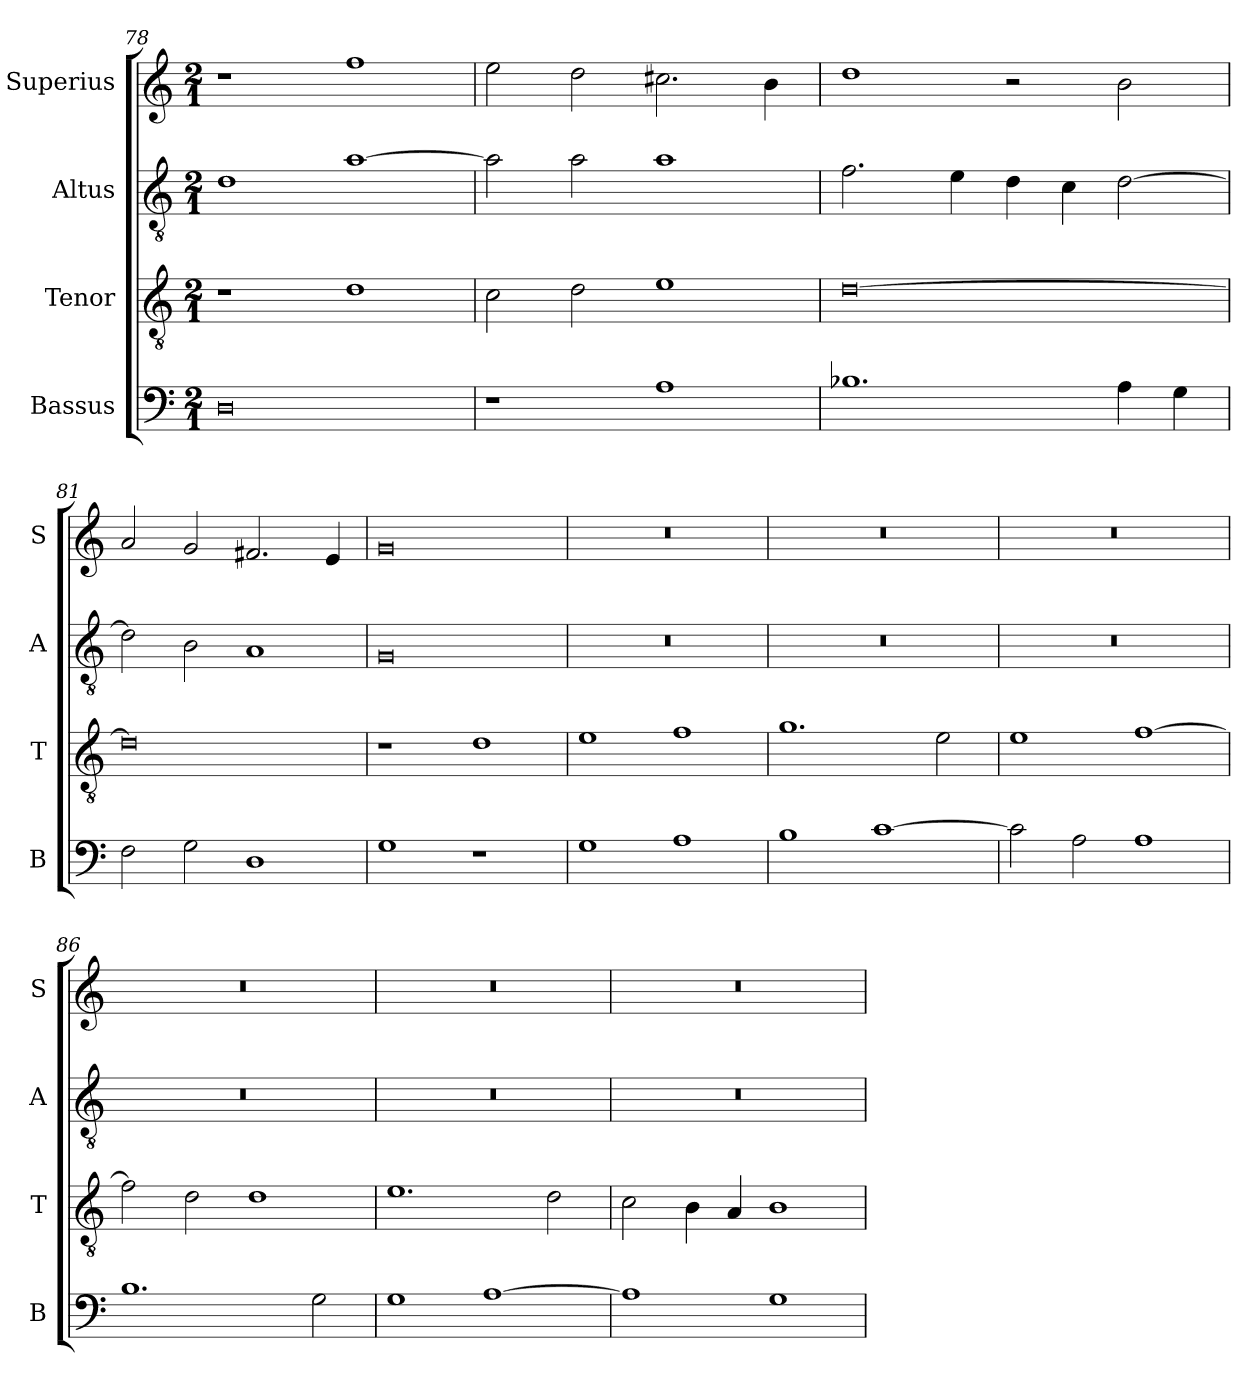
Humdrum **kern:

**kern	**kern	**kern	**kern
*part4	*part3	*part2	*part1
*staff4	*staff3	*staff2	*staff1
*I"Bassus	*I"Tenor	*I"Altus	*I"Superius
*I'B	*I'T	*I'A	*I'S
*clefF4	*clefGv2	*clefGv2	*clefG2
*k[]	*k[]	*k[]	*k[]
*M2/1	*M2/1	*M2/1	*M2/1
=78	=78	=78	=78
0D	1r	1d	1r
.	1d	[1a	1ff
=79	=79	=79	=79
1r	2c\	2a\]	2ee\
.	2d\	2a\	2dd\
1A	1e	1a	2.cc#X\
.	.	.	4b\
=80	=80	=80	=80
1.B-X	[0d	2.f\	1dd
.	.	4e\	.
.	.	4d\	2r
.	.	4c\	.
4A\	.	[2d\	2b\
4G\	.	.	.
=81	=81	=81	=81
2F\	0d]	2d\]	2a/
2G\	.	2B\	2g/
1D	.	1A	2.f#X/
.	.	.	4e/
=82	=82	=82	=82
1G	1r	0G	0g
1r	1d	.	.
=83	=83	=83	=83
1G	1e	0r	0r
1A	1f	.	.
=84	=84	=84	=84
1B	1.g	0r	0r
[1c	.	.	.
.	2e\	.	.
=85	=85	=85	=85
2c\]	1e	0r	0r
2A\	.	.	.
1A	[1f	.	.
=86	=86	=86	=86
1.B	2f\]	0r	0r
.	2d\	.	.
.	1d	.	.
2G\	.	.	.
=87	=87	=87	=87
1G	1.e	0r	0r
[1A	.	.	.
.	2d\	.	.
=88	=88	=88	=88
1A]	2c\	0r	0r
.	4B\	.	.
.	4A/	.	.
1G	1B	.	.
=	=	=	=
*-	*-	*-	*-
